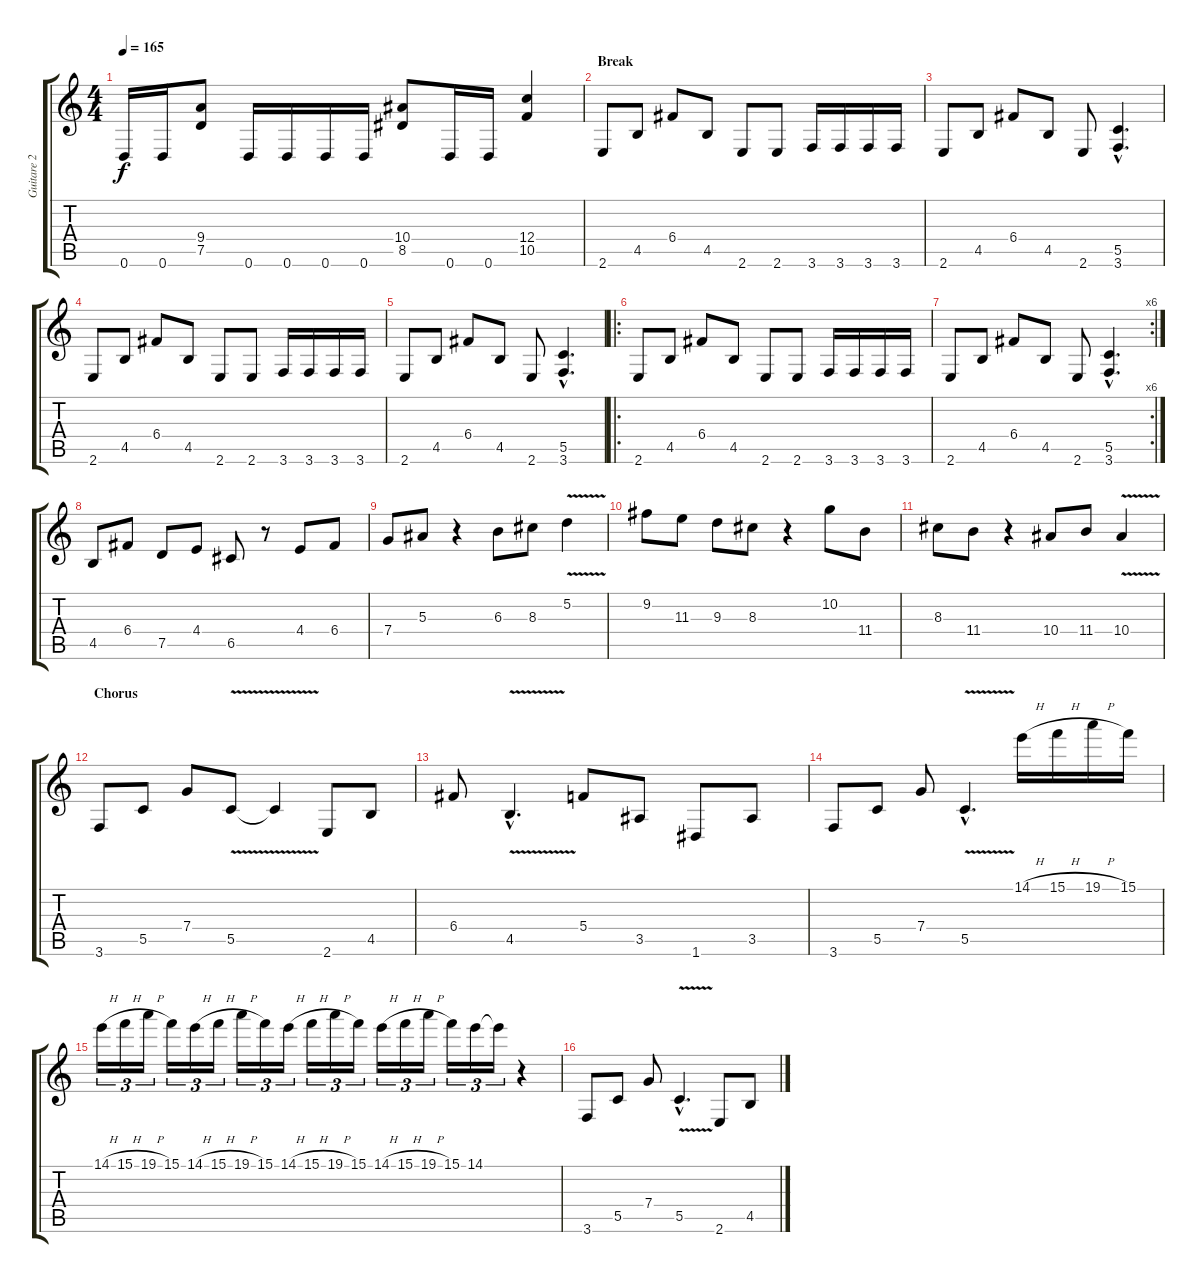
\track ("Guitare 2" "Guitare 2") {instrument distortionguitar}
\staff {score tabs}
\tuning (D4 A3 F3 C3 G2 D2) {hide}
\ts (4 4)
\tempo 165
\clef g2
\ks c
0.6.16{dy f} 0.6.16 (9.4 7.5).8 0.6.16 0.6.16 0.6.16 0.6.16 (10.4 8.5).8 0.6.16 0.6.16 (12.4 10.5).4 |
\section ("" "Break")
2.6.8 4.5.8 6.4.8 4.5.8 2.6.8 2.6.8 3.6.16 3.6.16 3.6.16 3.6.16 |
2.6.8 4.5.8 6.4.8 4.5.8 2.6.8 (5.5{hac} 3.6{hac}).4{d} |
2.6.8 4.5.8 6.4.8 4.5.8 2.6.8 2.6.8 3.6.16 3.6.16 3.6.16 3.6.16 |
2.6.8 4.5.8 6.4.8 4.5.8 2.6.8 (5.5{hac} 3.6{hac}).4{d} |
\ro
2.6.8 4.5.8 6.4.8 4.5.8 2.6.8 2.6.8 3.6.16 3.6.16 3.6.16 3.6.16 |
\rc 6
2.6.8 4.5.8 6.4.8 4.5.8 2.6.8 (5.5{hac} 3.6{hac}).4{d} |
4.5.8 6.4.8 7.5.8 4.4.8 6.5.8 r.8 4.4.8 6.4.8 |
7.4.8 5.3.8 r.4 6.3.8 8.3.8 5.2{v}.4 |
9.2.8 11.3.8 9.3.8 8.3.8 r.4 10.2.8 11.4.8 |
8.3.8 11.4.8 r.4 10.4.8 11.4.8 10.4{v}.4 |
\section ("" "Chorus")
3.6.8 5.5.8 7.4.8 5.5{v}.8 5.5{t}.4 2.6.8 4.5.8 |
6.4.8 4.5{v hac}.4{d} 5.4.8 3.5.8 1.6.8 3.5.8 |
3.6.8 5.5.8 7.4.8 5.5{v hac}.4{d} 14.1{h}.16 15.1{h}.16 19.1{h}.16 15.1.16 |
14.1{h}.16{tu (3 2)} 15.1{h}.16{tu (3 2)} 19.1{h}.16{tu (3 2)} 15.1.16{tu (3 2)} 14.1{h}.16{tu (3 2)} 15.1{h}.16{tu (3 2)} 19.1{h}.16{tu (3 2)} 15.1.16{tu (3 2)} 14.1{h}.16{tu (3 2)} 15.1{h}.16{tu (3 2)} 19.1{h}.16{tu (3 2)} 15.1.16{tu (3 2)} 14.1{h}.16{tu (3 2)} 15.1{h}.16{tu (3 2)} 19.1{h}.16{tu (3 2)} 15.1.16{tu (3 2)} 14.1.16{tu (3 2)} 14.1{t}.16{tu (3 2)} r.4 |
3.6.8 5.5.8 7.4.8 5.5{v hac}.4{d} 2.6.8 4.5.8
